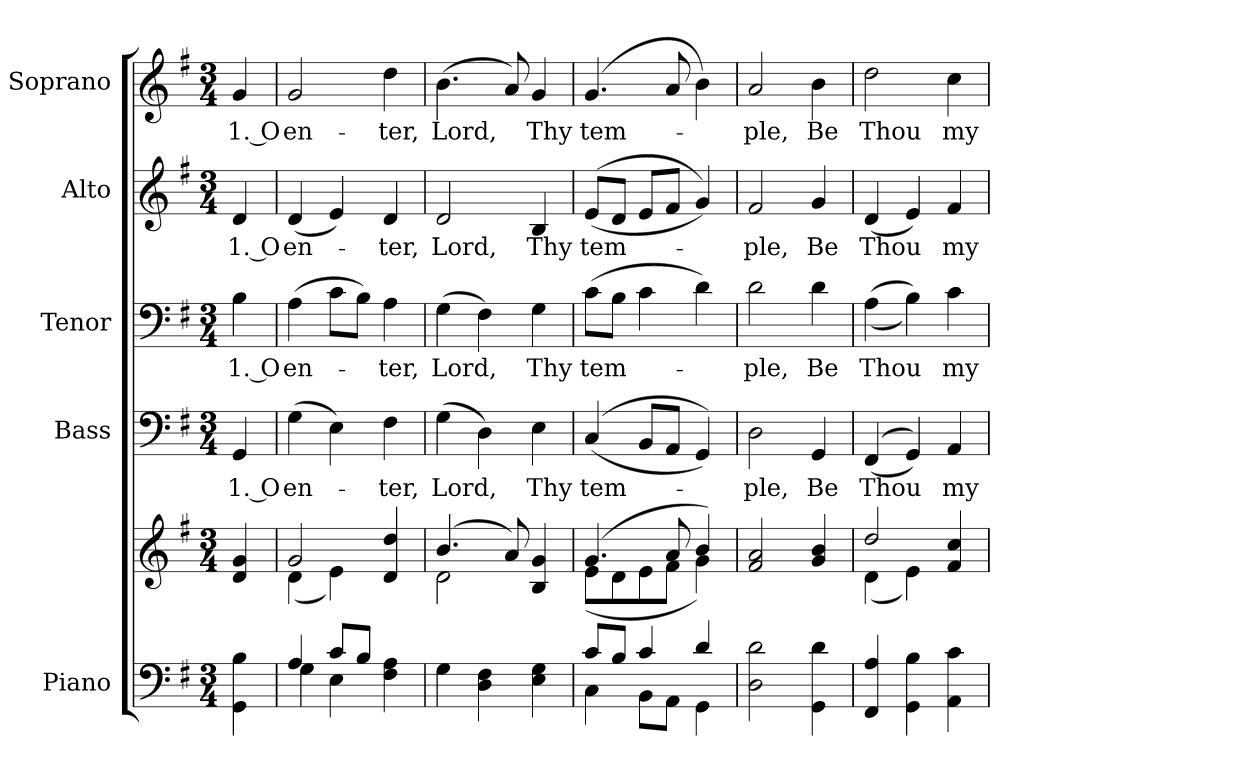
**kern	**kern	**kern	**text	**kern	**text	**kern	**text	**kern	**text
*part5	*part5	*part4	*part4	*part3	*part3	*part2	*part2	*part1	*part1
*staff6	*staff5	*staff4	*staff4	*staff3	*staff3	*staff2	*staff2	*staff1	*staff1
*I"Piano	*	*I"Bass	*	*I"Tenor	*	*I"Alto	*	*I"Soprano	*
*I'Pno.	*	*I'B.	*	*I'T.	*	*I'A.	*	*I'S.	*
!!LO:PB:g=z
*clefF4	*clefG2	*clefF4	*	*clefF4	*	*clefG2	*	*clefG2	*
*k[f#]	*k[f#]	*k[f#]	*	*k[f#]	*	*k[f#]	*	*k[f#]	*
*G:	*G:	*G:	*	*G:	*	*G:	*	*G:	*
*M3/4	*M3/4	*M3/4	*	*M3/4	*	*M3/4	*	*M3/4	*
*MM135	*MM135	*MM135	*	*MM135	*	*MM135	*	*MM135	*
=1	=1	=1	=1	=1	=1	=1	=1	=1	=1
!	!	!	!LO:LY:b:color=#000000	!	!	!	!	!	!
!	!	!	!	!	!LO:LY:b:color=#000000	!	!	!	!
!	!	!	!	!	!	!	!LO:LY:b:color=#000000	!	!
!	!	!	!	!	!	!	!	!	!LO:LY:b:color=#000000
4GGi\ 4Bi	4di/ 4gi	4GGi/	1. O	4Bi\	1. O	4di/	1. O	4gi/	1. O
=2	=2	=2	=2	=2	=2	=2	=2	=2	=2
*^	*^	*	*	*	*	*	*	*	*
!	!	!	!	!	!LO:LY:b:color=#000000	!	!	!	!	!	!
!	!	!	!	!	!	!	!LO:LY:b:color=#000000	!	!	!	!
!	!	!	!	!	!	!	!	!	!LO:LY:b:color=#000000	!	!
!	!	!	!	!	!	!	!	!	!	!	!LO:LY:b:color=#000000
4Ai/	4Gi\	2gi/	(4di\	(4Gi\	en-	(4Ai\	en-	(4di/	en-	2gi/	en-
8ci/L	4Ei\	.	4ei\)	4Ei\)	.	8ci\L	.	4ei/)	.	.	.
8Bi/J	.	.	.	.	.	8Bi\J)	.	.	.	.	.
!	!	!	!	!	!LO:LY:b:color=#000000	!	!	!	!	!	!
!	!	!	!	!	!	!	!LO:LY:b:color=#000000	!	!	!	!
!	!	!	!	!	!	!	!	!	!LO:LY:b:color=#000000	!	!
!	!	!	!	!	!	!	!	!	!	!	!LO:LY:b:color=#000000
4F#i\ 4Ai	4ryy	4di/ 4ddi	4ryy	4F#i\	-ter,	4Ai\	-ter,	4di/	-ter,	4ddi\	-ter,
*v	*v	*	*	*	*	*	*	*	*	*	*
=3	=3	=3	=3	=3	=3	=3	=3	=3	=3	=3
*^	*	*	*	*	*	*	*	*	*	*
!	!	!	!	!	!LO:LY:b:color=#000000	!	!	!	!	!	!
*v	*v	*	*	*	*	*	*	*	*	*	*
*^	*	*	*	*	*	*	*	*	*	*
!	!	!	!	!	!	!	!LO:LY:b:color=#000000	!	!	!	!
*v	*v	*	*	*	*	*	*	*	*	*	*
*^	*	*	*	*	*	*	*	*	*	*
!	!	!	!	!	!	!	!	!	!LO:LY:b:color=#000000	!	!
*v	*v	*	*	*	*	*	*	*	*	*	*
*^	*	*	*	*	*	*	*	*	*	*
!	!	!	!	!	!	!	!	!	!	!	!LO:LY:b:color=#000000
*v	*v	*	*	*	*	*	*	*	*	*	*
4Gi\	(4.bi/	2di\	(4Gi\	Lord,	(4Gi\	Lord,	2di/	Lord,	(4.bi\	Lord,
4Di\ 4F#i	.	.	4Di\)	.	4F#i\)	.	.	.	.	.
.	8ai/)	.	.	.	.	.	.	.	8ai/)	.
!	!	!	!	!LO:LY:b:color=#000000	!	!	!	!	!	!
!	!	!	!	!	!	!LO:LY:b:color=#000000	!	!	!	!
!	!	!	!	!	!	!	!	!LO:LY:b:color=#000000	!	!
!	!	!	!	!	!	!	!	!	!	!LO:LY:b:color=#000000
4Ei\ 4Gi	4Bi/ 4gi	4ryy	4Ei\	Thy	4Gi\	Thy	4Bi/	Thy	4gi/	Thy
!!LO:PB:g=z
=4	=4	=4	=4	=4	=4	=4	=4	=4	=4	=4
*^	*	*	*	*	*	*	*	*	*	*
!	!	!	!	!	!LO:LY:b:color=#000000	!	!	!	!	!	!
!	!	!	!	!	!	!	!LO:LY:b:color=#000000	!	!	!	!
!	!	!	!	!	!	!	!	!	!LO:LY:b:color=#000000	!	!
!	!	!	!	!	!	!	!	!	!	!	!LO:LY:b:color=#000000
8ci/L	4Ci\	(4.gi/	(8ei\L	((4Ci/	tem-	(8ci\L	tem-	((8ei/L	tem-	(4.gi/	tem-
8Bi/J	.	.	8di\	.	.	8Bi\J	.	8di/J	.	.	.
4ci/	8BBi\L	.	8ei\	8BBi/L	.	4ci\	.	8ei/L	.	.	.
.	8AAi\J	8ai/	8f#i\J	8AAi/J	.	.	.	8f#i/J	.	8ai/	.
4di/	4GGi\	4bi/)	4gi\)	4GGi/))	.	4di\)	.	4gi/))	.	4bi\)	.
*v	*v	*	*	*	*	*	*	*	*	*	*
*	*v	*v	*	*	*	*	*	*	*	*
=5	=5	=5	=5	=5	=5	=5	=5	=5	=5
*^	*^	*	*	*	*	*	*	*	*
!	!	!	!	!	!LO:LY:b:color=#000000	!	!	!	!	!	!
*v	*v	*	*	*	*	*	*	*	*	*	*
*	*v	*v	*	*	*	*	*	*	*	*
*^	*^	*	*	*	*	*	*	*	*
!	!	!	!	!	!	!	!LO:LY:b:color=#000000	!	!	!	!
*v	*v	*	*	*	*	*	*	*	*	*	*
*	*v	*v	*	*	*	*	*	*	*	*
*^	*^	*	*	*	*	*	*	*	*
!	!	!	!	!	!	!	!	!	!LO:LY:b:color=#000000	!	!
*v	*v	*	*	*	*	*	*	*	*	*	*
*	*v	*v	*	*	*	*	*	*	*	*
*^	*^	*	*	*	*	*	*	*	*
!	!	!	!	!	!	!	!	!	!	!	!LO:LY:b:color=#000000
*v	*v	*	*	*	*	*	*	*	*	*	*
*	*v	*v	*	*	*	*	*	*	*	*
2Di\ 2di	2f#i/ 2ai	2Di\	-ple,	2di\	-ple,	2f#i/	-ple,	2ai/	-ple,
!	!	!	!LO:LY:b:color=#000000	!	!	!	!	!	!
!	!	!	!	!	!LO:LY:b:color=#000000	!	!	!	!
!	!	!	!	!	!	!	!LO:LY:b:color=#000000	!	!
!	!	!	!	!	!	!	!	!	!LO:LY:b:color=#000000
4GGi\ 4di	4gi/ 4bi	4GGi/	Be	4di\	Be	4gi/	Be	4bi\	Be
!!LO:PB:g=z
=6	=6	=6	=6	=6	=6	=6	=6	=6	=6
*	*^	*	*	*	*	*	*	*	*
!	!	!	!	!LO:LY:b:color=#000000	!	!	!	!	!	!
!	!	!	!	!	!	!LO:LY:b:color=#000000	!	!	!	!
!	!	!	!	!	!	!	!	!LO:LY:b:color=#000000	!	!
!	!	!	!	!	!	!	!	!	!	!LO:LY:b:color=#000000
4FF#i/ 4Ai	2ddi/	(4di\	((4FF#i/	Thou	((4Ai\	Thou	(4di/	Thou	2ddi\	Thou
4GGi\ 4Bi	.	4ei\)	4GGi/))	.	4Bi\))	.	4ei/)	.	.	.
!	!	!	!	!LO:LY:b:color=#000000	!	!	!	!	!	!
!	!	!	!	!	!	!LO:LY:b:color=#000000	!	!	!	!
!	!	!	!	!	!	!	!	!LO:LY:b:color=#000000	!	!
!	!	!	!	!	!	!	!	!	!	!LO:LY:b:color=#000000
4AAi\ 4ci	4f#i/ 4cci	4ryy	4AAi/	my	4ci\	my	4f#i/	my	4cci\	my
*	*v	*v	*	*	*	*	*	*	*	*
=	=	=	=	=	=	=	=	=	=
*-	*-	*-	*-	*-	*-	*-	*-	*-	*-
